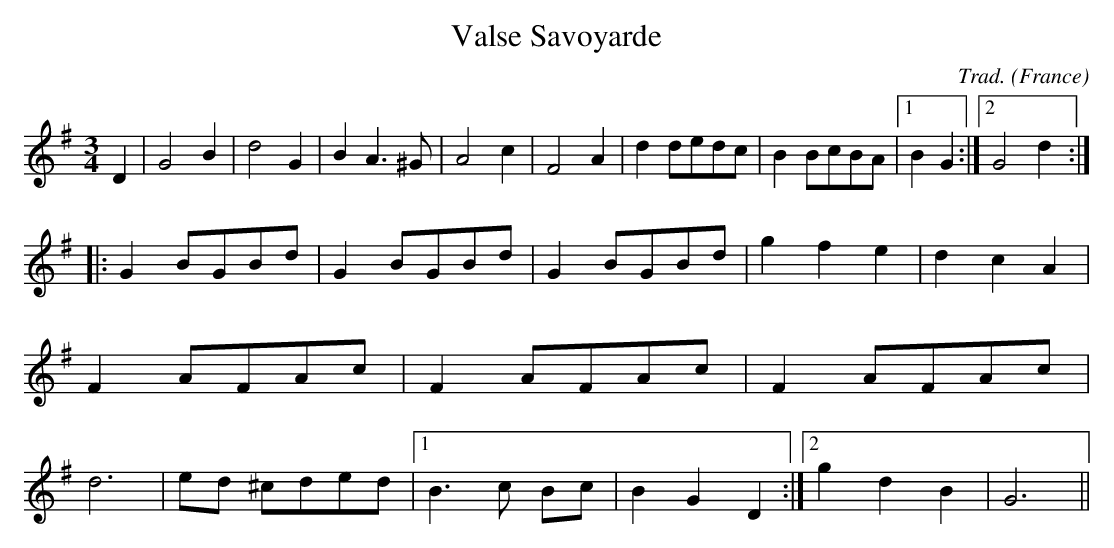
X:1
T:Valse Savoyarde
O:France
M:3/4
C:Trad.
K:G
D2|G4B2|d4G2|B2A3^G|A4c2|F4A2|d2dedc|B2BcBA\
|1 B2G2:|2 G4d2:|
|:G2BGBd|G2BGBd|G2BGBd|g2f2e2|\
d2c2A2|F2AFAc|F2AFAc|F2AFAc|\
d6|ed ^cded|1 B3c Bc|B2G2D2:|2 g2d2B2|G6||
